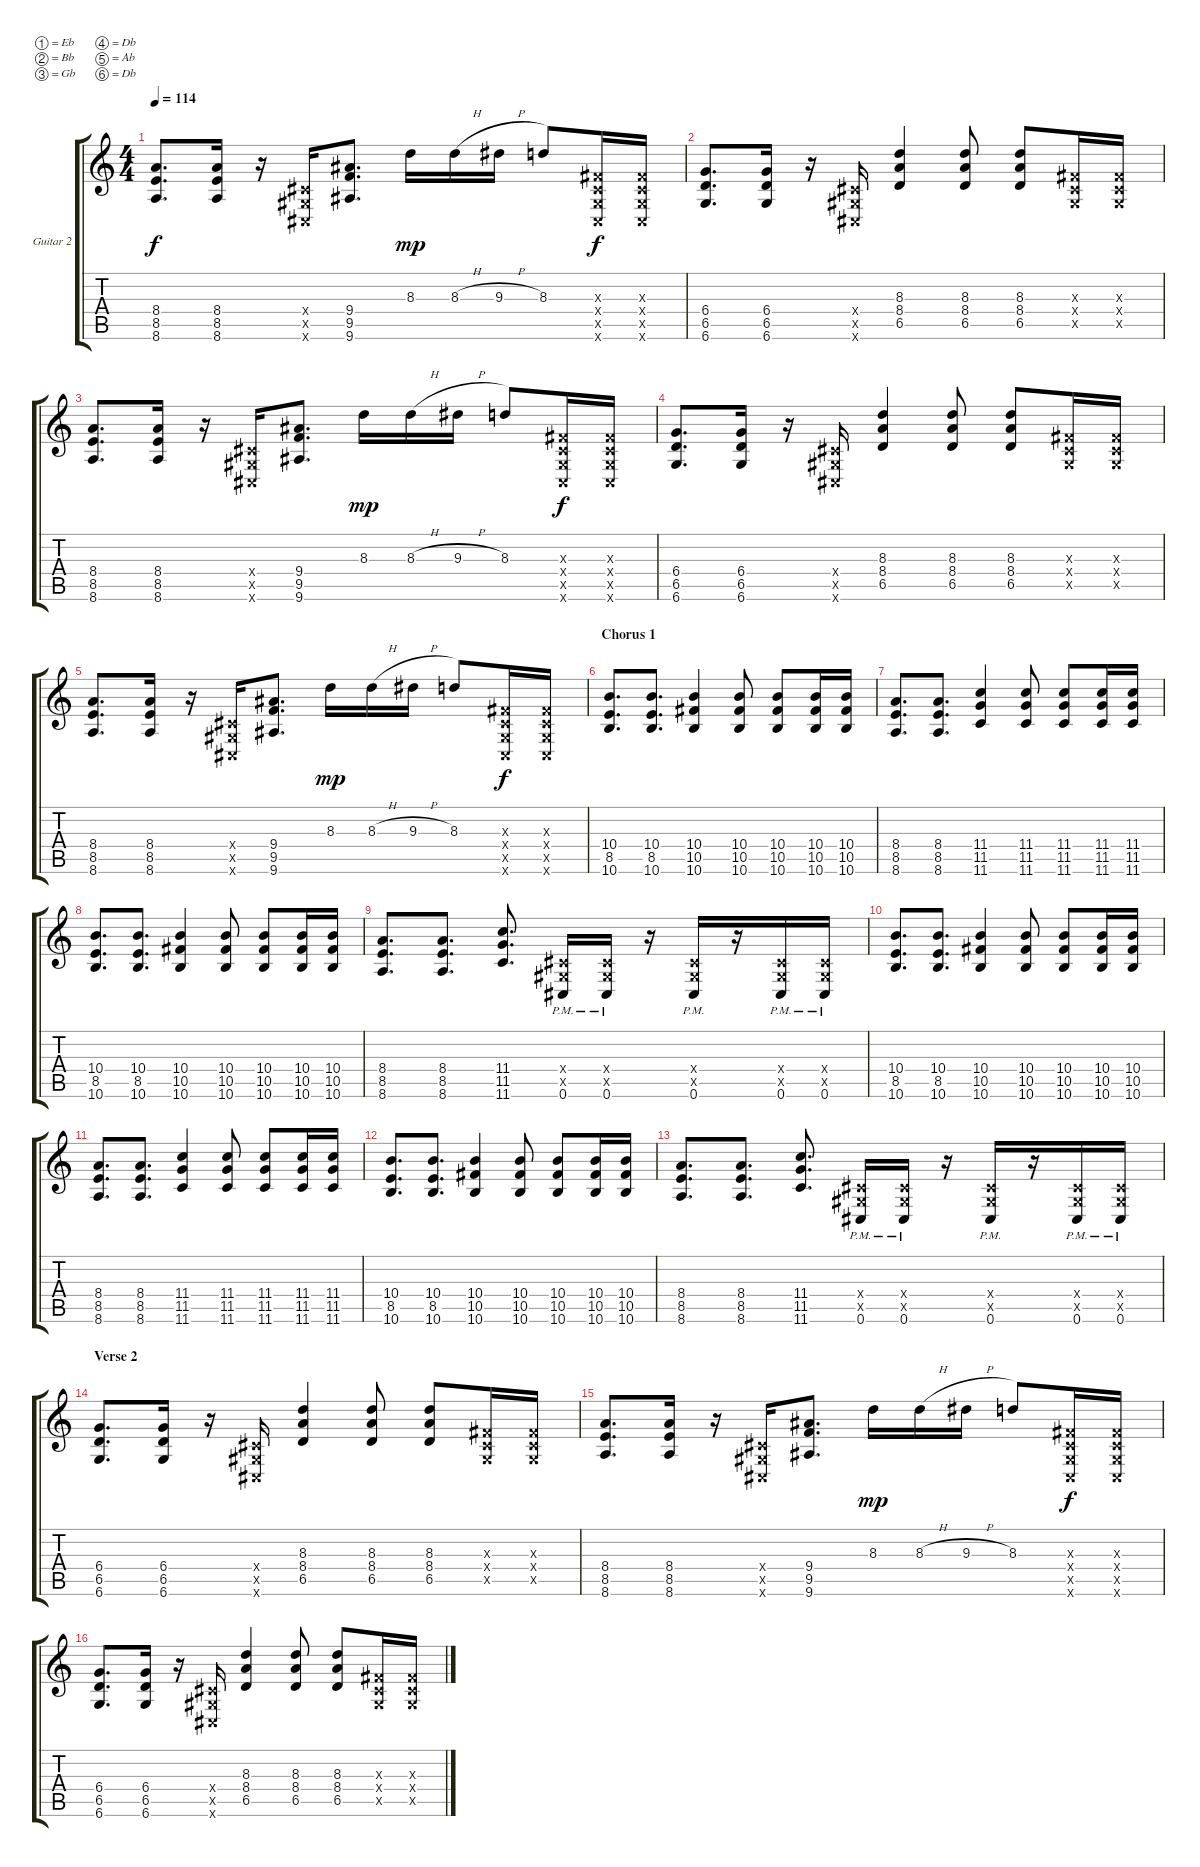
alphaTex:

\bracketExtendMode groupsimilarinstruments
\firstSystemTrackNameOrientation horizontal
\otherSystemsTrackNameOrientation horizontal
\track ("Guitar 2" "Guitar 2") {instrument overdrivenguitar}
\staff {score tabs}
\tuning (Eb4 Bb3 Gb3 Db3 Ab2 Db2)
\ts (4 4)
\tempo 114
\clef g2
\ks c
(8.4 8.5 8.6).8{d dy f} (8.4 8.5 8.6).16 r.16 (0.4{x} 0.5{x} 0.6{x}).16 (9.4 9.5 9.6).8{d} 8.3.16{dy mp} 8.3{h}.16 9.3{h}.16 8.3.8 (0.3{x} 0.4{x} 0.5{x} 0.6{x}).16{dy f} (0.3{x} 0.4{x} 0.5{x} 0.6{x}).16 |
(6.4 6.5 6.6).8{d} (6.4 6.5 6.6).16 r.16 (0.4{x} 0.5{x} 0.6{x}).16 (8.3 8.4 6.5).4 (8.3 8.4 6.5).8 (8.3 8.4 6.5).8 (0.3{x} 0.4{x} 0.5{x}).16 (0.3{x} 0.4{x} 0.5{x}).16 |
(8.4 8.5 8.6).8{d} (8.4 8.5 8.6).16 r.16 (0.4{x} 0.5{x} 0.6{x}).16 (9.4 9.5 9.6).8{d} 8.3.16{dy mp} 8.3{h}.16 9.3{h}.16 8.3.8 (0.3{x} 0.4{x} 0.5{x} 0.6{x}).16{dy f} (0.3{x} 0.4{x} 0.5{x} 0.6{x}).16 |
(6.4 6.5 6.6).8{d} (6.4 6.5 6.6).16 r.16 (0.4{x} 0.5{x} 0.6{x}).16 (8.3 8.4 6.5).4 (8.3 8.4 6.5).8 (8.3 8.4 6.5).8 (0.3{x} 0.4{x} 0.5{x}).16 (0.3{x} 0.4{x} 0.5{x}).16 |
(8.4 8.5 8.6).8{d} (8.4 8.5 8.6).16 r.16 (0.4{x} 0.5{x} 0.6{x}).16 (9.4 9.5 9.6).8{d} 8.3.16{dy mp} 8.3{h}.16 9.3{h}.16 8.3.8 (0.3{x} 0.4{x} 0.5{x} 0.6{x}).16{dy f} (0.3{x} 0.4{x} 0.5{x} 0.6{x}).16 |
\section ("" "Chorus 1")
(10.4 8.5 10.6).8{d} (10.4 8.5 10.6).8{d} (10.4 10.5 10.6).4 (10.4 10.5 10.6).8 (10.4 10.5 10.6).8 (10.4 10.5 10.6).16 (10.4 10.5 10.6).16 |
(8.4 8.5 8.6).8{d} (8.4 8.5 8.6).8{d} (11.4 11.5 11.6).4 (11.4 11.5 11.6).8 (11.4 11.5 11.6).8 (11.4 11.5 11.6).16 (11.4 11.5 11.6).16 |
(10.4 8.5 10.6).8{d} (10.4 8.5 10.6).8{d} (10.4 10.5 10.6).4 (10.4 10.5 10.6).8 (10.4 10.5 10.6).8 (10.4 10.5 10.6).16 (10.4 10.5 10.6).16 |
(8.4 8.5 8.6).8{d} (8.4 8.5 8.6).8{d} (11.4 11.5 11.6).8{d} (0.4{x} 0.5{x} 0.6{pm}).16 (0.4{x} 0.5{x} 0.6{pm}).16 r.16 (0.4{x} 0.5{x} 0.6{pm}).16 r.16 (0.4{x} 0.5{x} 0.6{pm}).16 (0.4{x} 0.5{x} 0.6{pm}).16 |
(10.4 8.5 10.6).8{d} (10.4 8.5 10.6).8{d} (10.4 10.5 10.6).4 (10.4 10.5 10.6).8 (10.4 10.5 10.6).8 (10.4 10.5 10.6).16 (10.4 10.5 10.6).16 |
(8.4 8.5 8.6).8{d} (8.4 8.5 8.6).8{d} (11.4 11.5 11.6).4 (11.4 11.5 11.6).8 (11.4 11.5 11.6).8 (11.4 11.5 11.6).16 (11.4 11.5 11.6).16 |
(10.4 8.5 10.6).8{d} (10.4 8.5 10.6).8{d} (10.4 10.5 10.6).4 (10.4 10.5 10.6).8 (10.4 10.5 10.6).8 (10.4 10.5 10.6).16 (10.4 10.5 10.6).16 |
(8.4 8.5 8.6).8{d} (8.4 8.5 8.6).8{d} (11.4 11.5 11.6).8{d} (0.4{x} 0.5{x} 0.6{pm}).16 (0.4{x} 0.5{x} 0.6{pm}).16 r.16 (0.4{x} 0.5{x} 0.6{pm}).16 r.16 (0.4{x} 0.5{x} 0.6{pm}).16 (0.4{x} 0.5{x} 0.6{pm}).16 |
\section ("" "Verse 2")
(6.4 6.5 6.6).8{d} (6.4 6.5 6.6).16 r.16 (0.4{x} 0.5{x} 0.6{x}).16 (8.3 8.4 6.5).4 (8.3 8.4 6.5).8 (8.3 8.4 6.5).8 (0.3{x} 0.4{x} 0.5{x}).16 (0.3{x} 0.4{x} 0.5{x}).16 |
(8.4 8.5 8.6).8{d} (8.4 8.5 8.6).16 r.16 (0.4{x} 0.5{x} 0.6{x}).16 (9.4 9.5 9.6).8{d} 8.3.16{dy mp} 8.3{h}.16 9.3{h}.16 8.3.8 (0.3{x} 0.4{x} 0.5{x} 0.6{x}).16{dy f} (0.3{x} 0.4{x} 0.5{x} 0.6{x}).16 |
(6.4 6.5 6.6).8{d} (6.4 6.5 6.6).16 r.16 (0.4{x} 0.5{x} 0.6{x}).16 (8.3 8.4 6.5).4 (8.3 8.4 6.5).8 (8.3 8.4 6.5).8 (0.3{x} 0.4{x} 0.5{x}).16 (0.3{x} 0.4{x} 0.5{x}).16
